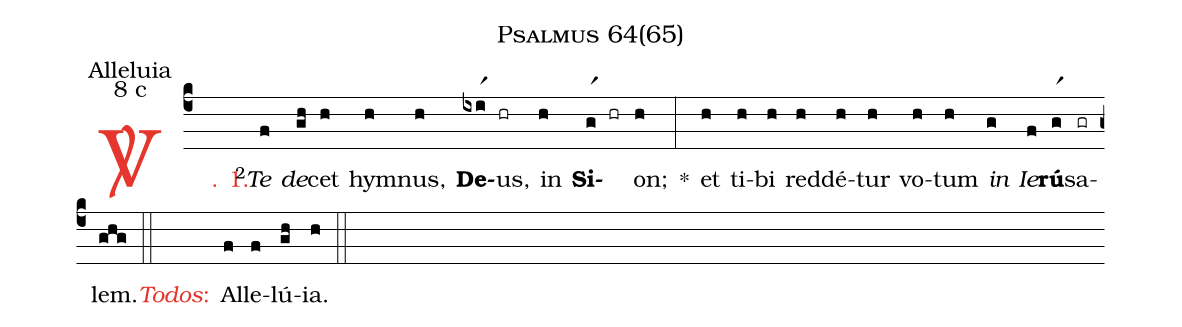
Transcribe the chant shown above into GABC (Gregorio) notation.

name: Psalmus 64(65);
office-part: Alleluia;
mode: 8;
mode-differentia: c;
%%
(c4)

<c><sp>V/</sp>. 1.</c>() <v>\VSup{2}</v><i>Te</i>(f) <i>de</i>(gh)cet(h) hym(h)nus,(h) <b>De</b>(ixir1)us,(hr) in(h) <b>Si</b>(gr1)(hr)on;(h) *(:) et(h) ti(h)bi(h) red(h)dé(h)tur(h) vo(h)tum(h) <i>in</i>(g) <i>Ie</i>(f)<b>rú</b>(gr1)sa(gr)lem.(ghg)

(::)

<nlba><c><i>Todos</i>:</c>() Al</nlba>(f)le(f)lú(gh)ia.(h)

(::)
